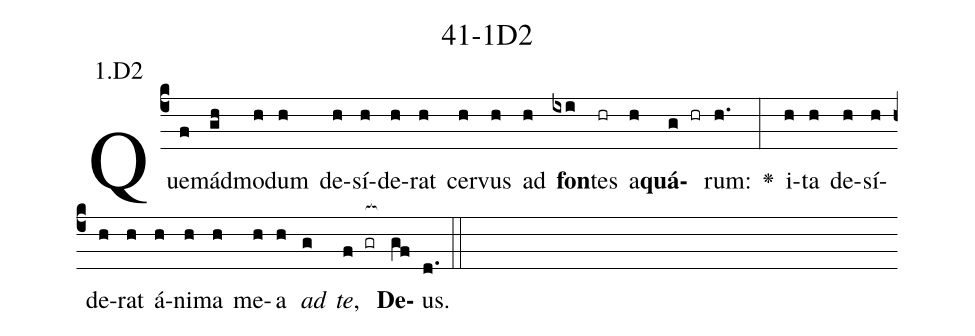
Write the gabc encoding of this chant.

name: 41-1D2;
annotation: 1.D2;
%%
(c4)Quem(f)ád(gh)mo(h)dum(h) de(h)sí(h)de(h)rat(h) cer(h)vus(h) ad(h) <b>fon</b>(ixi)tes(hr) a(h)<b>quá</b>(g hr)rum:(h.) <v>\greheightstar</v>(:) i(h)ta(h) de(h)sí(h)de(h)rat(h) á(h)ni(h)ma(h) me(h)a(h) <i>ad</i>(g) <i>te</i>,(f gr[ocb:1{]) <b>De</b>(gf[ocb:0}])us.(d.) (::)


%E(h) u(h) o(g) u(f) a(gf) e.(d.) (::)
